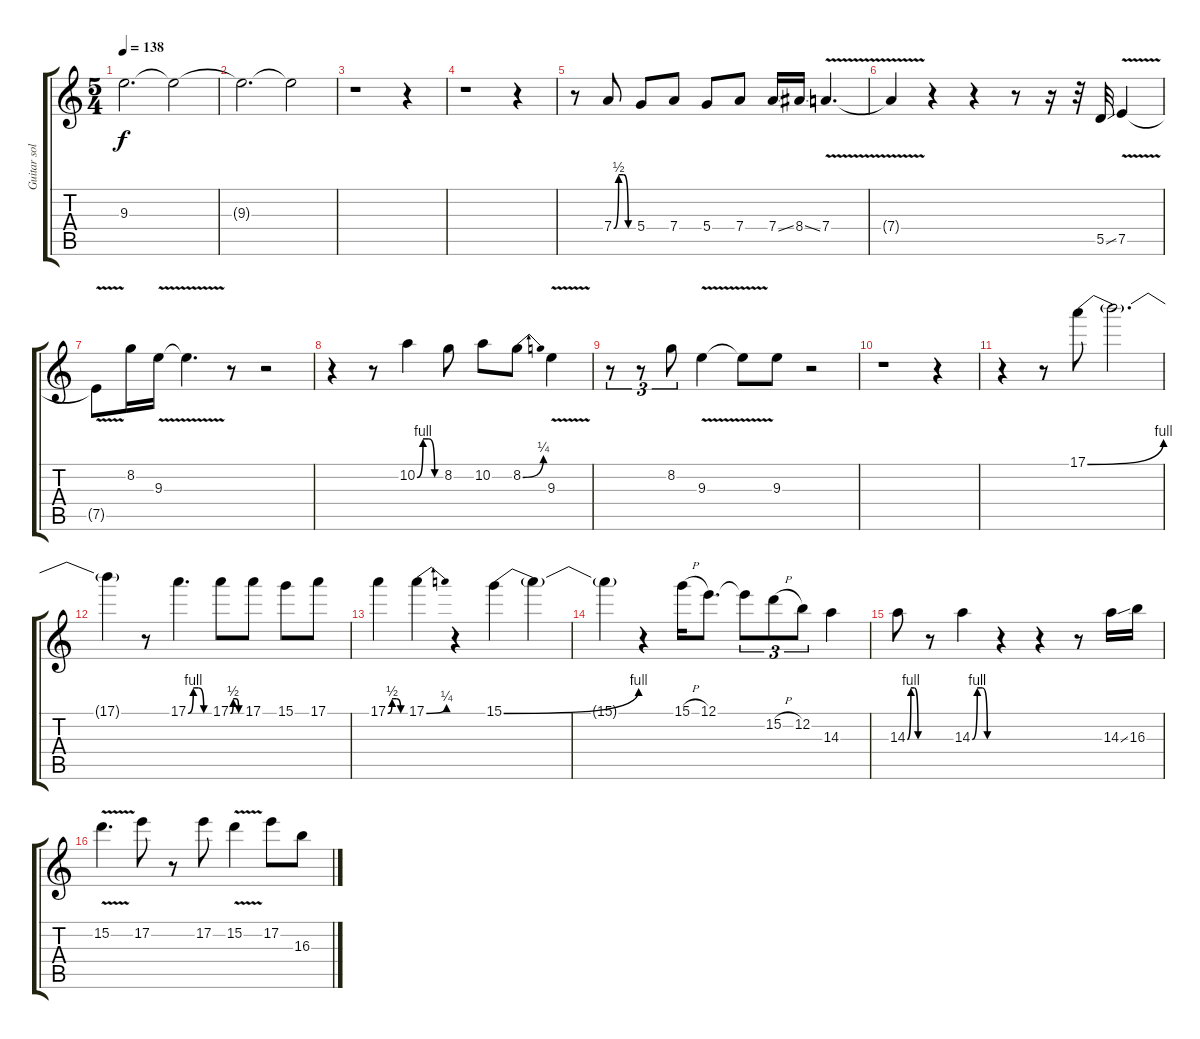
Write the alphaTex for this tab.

\track ("Guitar solo 5" "Guitar sol") {instrument overdrivenguitar}
\staff {score tabs}
\tuning (E4 B3 G3 D3 A2 E2) {hide}
\ts (5 4)
\tempo 138
\clef g2
\ks c
9.3{t}.2{d dy f} 9.3{t}.2 |
9.3{t}.2{d} 9.3{t}.2 |
r.1 r.4 |
r.1 r.4 |
r.8 7.4{be (custom 0 0 15 2 30 2 45 0 60 0)}.8 5.4.8 7.4.8 5.4.8 7.4.8 7.4{ss}.16 8.4{ss}.16 7.4{v}.4{d} |
7.4{t}.4 r.4 r.4 r.8 r.16 r.32 5.5{ss}.32 7.5{v}.4 |
7.5{t}.8 8.2.16 9.3{v}.16 9.3{t}.4{d} r.8 r.2 |
r.4 r.8 10.2{be (custom 0 0 15 4 30 4 45 0 60 0)}.4 8.2.8 10.2.8 8.2{be (bend 0 0 60 1)}.8 9.3{v}.4 |
r.8{tu (3 2)} r.8{tu (3 2)} 8.2.8{tu (3 2)} 9.3{v}.4 9.3{t}.8 9.3.8 r.2 |
r.1 r.4 |
r.4 r.8 17.1{be (bend 0 0 60 4)}.8 17.1{t}.2{d} |
17.1{t}.4 r.8 17.1{be (custom 0 0 15 4 30 4 45 0 60 0)}.4{d} 17.1{be (custom 0 0 15 2 30 2 45 0 60 0)}.8 17.1.8 15.1.8 17.1.8 |
17.1{be (custom 0 0 15 2 30 2 45 0 60 0)}.4 17.1{be (bend 0 0 60 1)}.4 r.4 15.1{be (bend 0 0 60 4)}.4 15.1{t}.4 |
15.1{t}.4 r.4 15.1{h}.16 12.1.8{d} 12.1{t}.8{tu (3 2)} 15.2{h}.8{tu (3 2)} 12.2.8{tu (3 2)} 14.3.4 |
14.3{be (custom 0 0 15 4 30 4 45 0 60 0)}.8 r.8 14.3{be (custom 0 0 15 4 30 4 45 0 60 0)}.4 r.4 r.4 r.8 14.3{ss}.16 16.3.16 |
15.2{v}.4{d} 17.2.8 r.8 17.2.8 15.2{v}.4 17.2.8 16.3.8
